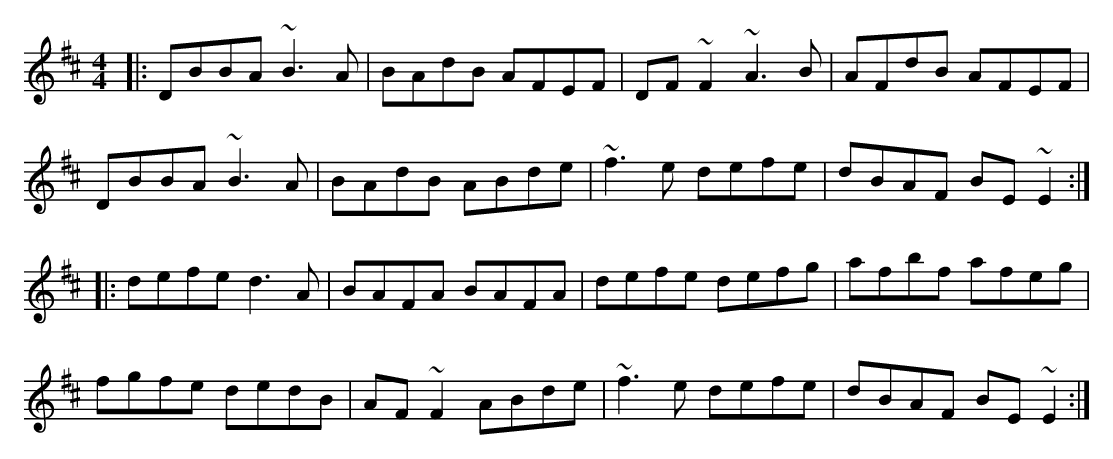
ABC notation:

X:1
M:4/4
K:D
|:DBBA ~B3A|BAdB AFEF|DF~F2 ~A3B|AFdB AFEF|
DBBA ~B3A|BAdB ABde|~f3e defe|dBAF BE~E2:|
|:defe d3A|BAFA BAFA|defe defg|afbf afeg|
fgfe dedB|AF~F2 ABde|~f3e defe|dBAF BE~E2:|
